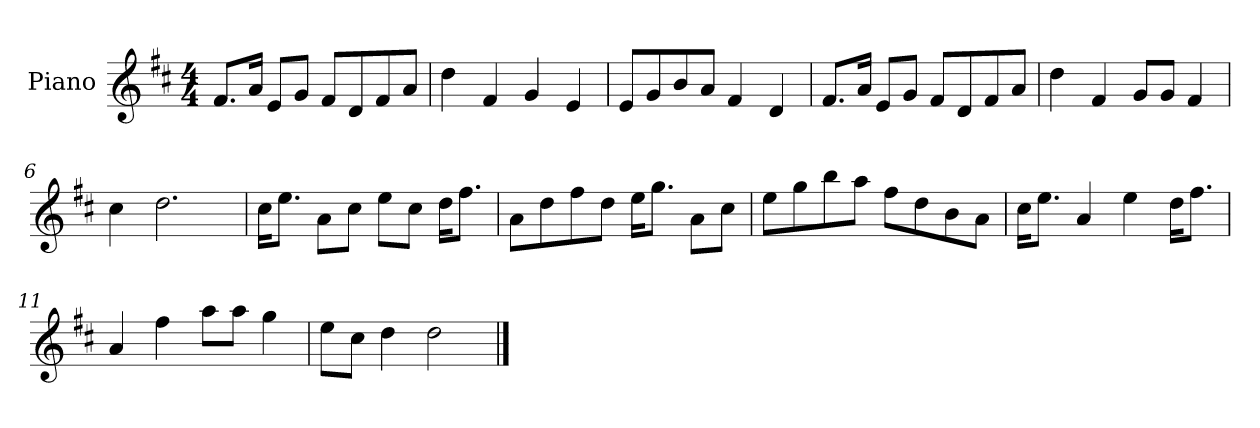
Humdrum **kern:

**kern
*part1
*staff1
*I"Piano
*I'P-no
*clefG2
*k[f#c#]
*M4/4
*MM90
=1
8.f#/L
16a/Jk
8e/L
8g/J
8f#/L
8d/
8f#/
8a/J
=2
4dd\
4f#/
4g/
4e/
=3
8e/L
8g/
8b/
8a/J
4f#/
4d/
=4
8.f#/L
16a/Jk
8e/L
8g/J
8f#/L
8d/
8f#/
8a/J
=5
4dd\
4f#/
8g/L
8g/J
4f#/
=6
4cc#\
2.dd\
!!LO:LB:g=z
=7
16cc#\KL
8.ee\J
8a\L
8cc#\J
8ee\L
8cc#\J
16dd\KL
8.ff#\J
=8
8a\L
8dd\
8ff#\
8dd\J
16ee\KL
8.gg\J
8a\L
8cc#\J
=9
8ee\L
8gg\
8bb\
8aa\J
8ff#\L
8dd\
8b\
8a\J
=10
16cc#\KL
8.ee\J
4a/
4ee\
16dd\KL
8.ff#\J
=11
4a/
4ff#\
8aa\L
8aa\J
4gg\
!!LO:LB:g=z
=12
8ee\L
8cc#\J
4dd\
2dd\
==
*-
